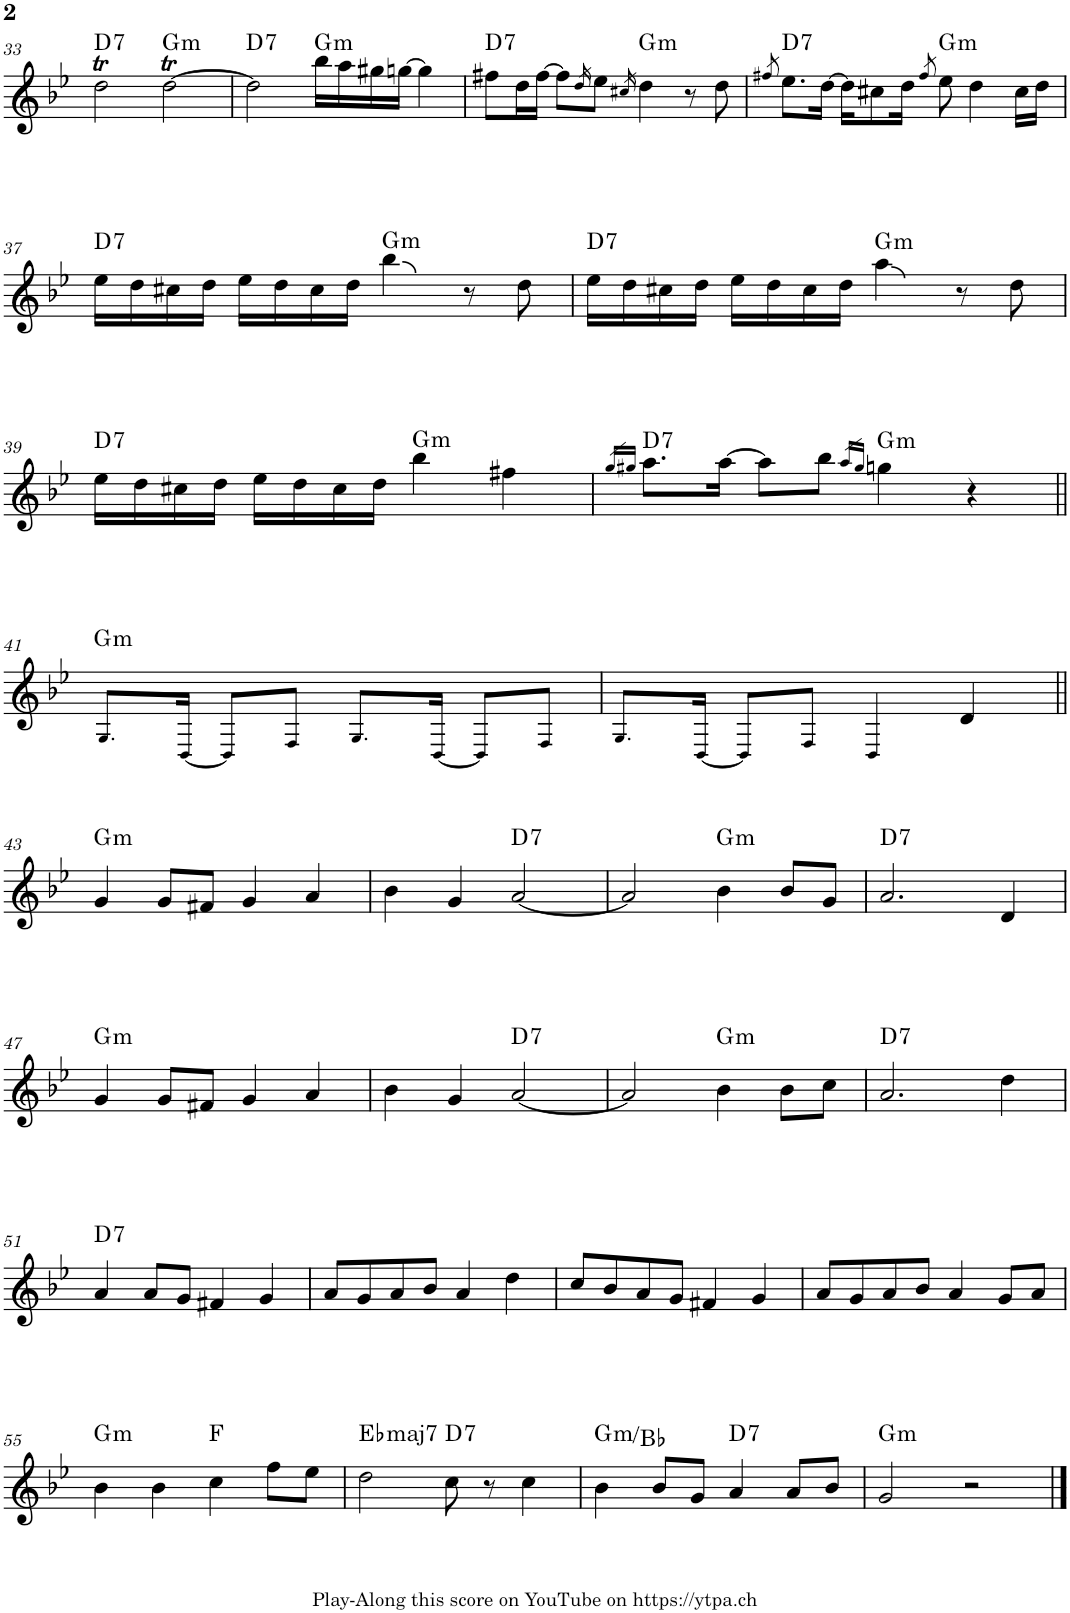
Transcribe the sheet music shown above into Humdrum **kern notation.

**kern	**harte
*part1	*part1
*staff1	*
*I"Piano	*
*I'Pno.	*
!!LO:PB:g=z
*clefG2	*
*k[b-e-]	*
*M4/4	*
=33	=33
!	!LO:H:kt=7
2ddt\	D:7
!	!LO:H:kt=m
[2ddt\	G:min
=34	=34
!	!LO:H:kt=7
2dd\]	D:7
!	!LO:H:kt=m
16bb-\LL	G:min
16aa\	.
16gg#X\	.
[16ggn\JJ	.
4gg\]	.
=35	=35
!	!LO:H:kt=7
8ff#X\L	D:7
16dd\L	.
[16ff#\JJ	.
8ff#\L]	.
16qdd/	.
8ee-\J	.
16qcc#X/	.
!	!LO:H:kt=m
4dd\	G:min
8r	.
8dd\	.
=36	=36
8qff#X/	.
!	!LO:H:kt=7
8.ee-\L	D:7
[16dd\Jk	.
16dd\KL]	.
8cc#X\	.
16dd\Jk	.
8qff#/	.
!	!LO:H:kt=m
8ee-\	G:min
4dd\	.
16cc#\LL	.
16dd\JJ	.
!!LO:LB:g=z
=37	=37
!	!LO:H:kt=7
16ee-\LL	D:7
16dd\	.
16cc#X\	.
16dd\JJ	.
16ee-\LL	.
16dd\	.
16cc#\	.
16dd\JJ	.
!	!LO:H:kt=m
4bb-\	G:min
8r	.
8dd\	.
=38	=38
!	!LO:H:kt=7
16ee-\LL	D:7
16dd\	.
16cc#X\	.
16dd\JJ	.
16ee-\LL	.
16dd\	.
16cc#\	.
16dd\JJ	.
!	!LO:H:kt=m
4aa\	G:min
8r	.
8dd\	.
!!LO:LB:g=z
=39	=39
!	!LO:H:kt=7
16ee-\LL	D:7
16dd\	.
16cc#X\	.
16dd\JJ	.
16ee-\LL	.
16dd\	.
16cc#\	.
16dd\JJ	.
!	!LO:H:kt=m
4bb-\	G:min
4ff#X\	.
=40	=40
16qgg/LL	.
16qgg#X/JJ	.
!	!LO:H:kt=7
8.aa\L	D:7
[16aa\Jk	.
8aa\L]	.
8bb-\J	.
16qaa/LL	.
16qgg#/JJ	.
!	!LO:H:kt=m
4ggn\	G:min
4r	.
!!LO:LB:g=z
=41||	=41||
!	!LO:H:kt=m
8.G!/L	G:min
[16D!/Jk	.
8D!/L]	.
8F!/J	.
8.G!/L	.
[16D!/Jk	.
8D!/L]	.
8F!/J	.
=42	=42
8.G!/L	.
[16D!/Jk	.
8D!/L]	.
8F!/J	.
4D!/	.
4d/	.
!!LO:LB:g=z
=43||	=43||
!	!LO:H:kt=m
4g/	G:min
8g/L	.
8f#X/J	.
4g/	.
4a/	.
=44	=44
4b-\	.
4g/	.
!	!LO:H:kt=7
[2a/	D:7
=45	=45
2a/]	.
!	!LO:H:kt=m
4b-\	G:min
8b-/L	.
8g/J	.
=46	=46
!	!LO:H:kt=7
2.a/	D:7
4d/	.
!!LO:LB:g=z
=47	=47
!	!LO:H:kt=m
4g/	G:min
8g/L	.
8f#X/J	.
4g/	.
4a/	.
=48	=48
4b-\	.
4g/	.
!	!LO:H:kt=7
[2a/	D:7
=49	=49
2a/]	.
!	!LO:H:kt=m
4b-\	G:min
8b-\L	.
8cc\J	.
=50	=50
!	!LO:H:kt=7
2.a/	D:7
4dd\	.
!!LO:LB:g=z
=51	=51
!	!LO:H:kt=7
4a/	D:7
8a/L	.
8g/J	.
4f#X/	.
4g/	.
=52	=52
8a/L	.
8g/	.
8a/	.
8b-/J	.
4a/	.
4dd\	.
=53	=53
8cc/L	.
8b-/	.
8a/	.
8g/J	.
4f#X/	.
4g/	.
=54	=54
8a/L	.
8g/	.
8a/	.
8b-/J	.
4a/	.
8g/L	.
8a/J	.
!!LO:LB:g=z
=55	=55
!	!LO:H:kt=m
4b-\	G:min
4b-\	.
4cc\	F:maj
8ff\L	.
8ee-\J	.
=56	=56
!	!LO:H:kt=maj7
2dd\	Eb:maj7
!	!LO:H:kt=7
8cc\	D:7
8r	.
4cc\	.
=57	=57
!	!LO:H:kt=m
4b-\	G:min/b3
8b-/L	.
8g/J	.
!	!LO:H:kt=7
4a/	D:7
8a/L	.
8b-/J	.
=58	=58
!	!LO:H:kt=m
2g/	G:min
2r	.
==	==
*-	*-
